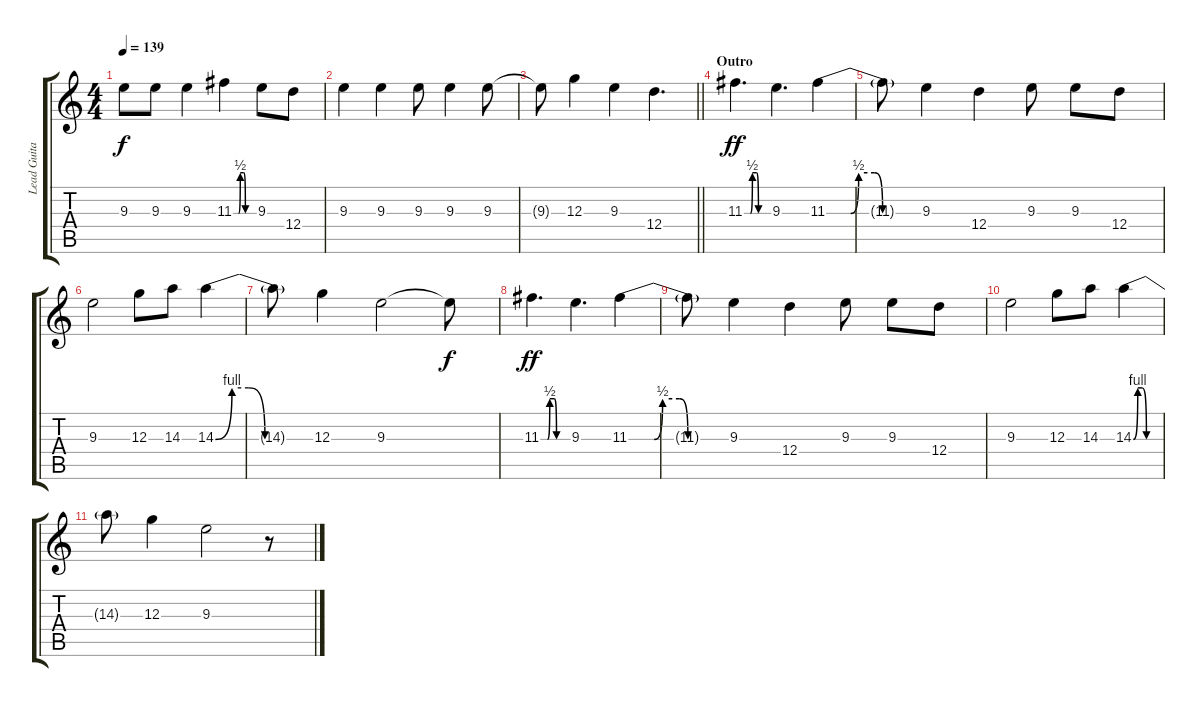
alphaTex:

\track ("Lead Guitar" "Lead Guita") {instrument overdrivenguitar}
\staff {score tabs}
\tuning (E4 B3 G3 D3 A2 E2) {hide}
\ts (4 4)
\tempo 139
\clef g2
\ks c
9.3{t}.8{dy f} 9.3.8 9.3.4 11.3{be (custom 0 0 15 0 20 2 30 2 35 0 60 0)}.4 9.3.8 12.4.8 |
9.3.4 9.3.4 9.3.8 9.3.4 9.3.8 |
\barLineRight lightlight
9.3{t}.8 12.3.4 9.3.4 12.4.4{d} |
\section ("" "Outro")
11.3{be (custom 0 0 15 0 20 2 30 2 35 0 60 0)}.4{d dy ff} 9.3.4{d} 11.3{be (custom 0 0 15 0 20 2 30 2 35 0 60 0)}.4 |
11.3{t}.8 9.3.4 12.4.4 9.3.8 9.3.8 12.4.8 |
9.3.2 12.3.8 14.3.8 14.3{be (custom 0 0 10 4 20 4 30 0 60 0)}.4 |
14.3{t}.8 12.3.4 9.3.2 9.3{t}.8{dy f} |
11.3{be (custom 0 0 15 0 20 2 30 2 35 0 60 0)}.4{d dy ff volume 3} 9.3.4{d} 11.3{be (custom 0 0 15 0 20 2 30 2 35 0 60 0)}.4 |
11.3{t}.8 9.3.4 12.4.4 9.3.8 9.3.8 12.4.8 |
9.3.2 12.3.8 14.3.8 14.3{be (custom 0 0 10 4 20 4 30 0 60 0)}.4 |
14.3{t}.8 12.3.4 9.3.2 r.8
